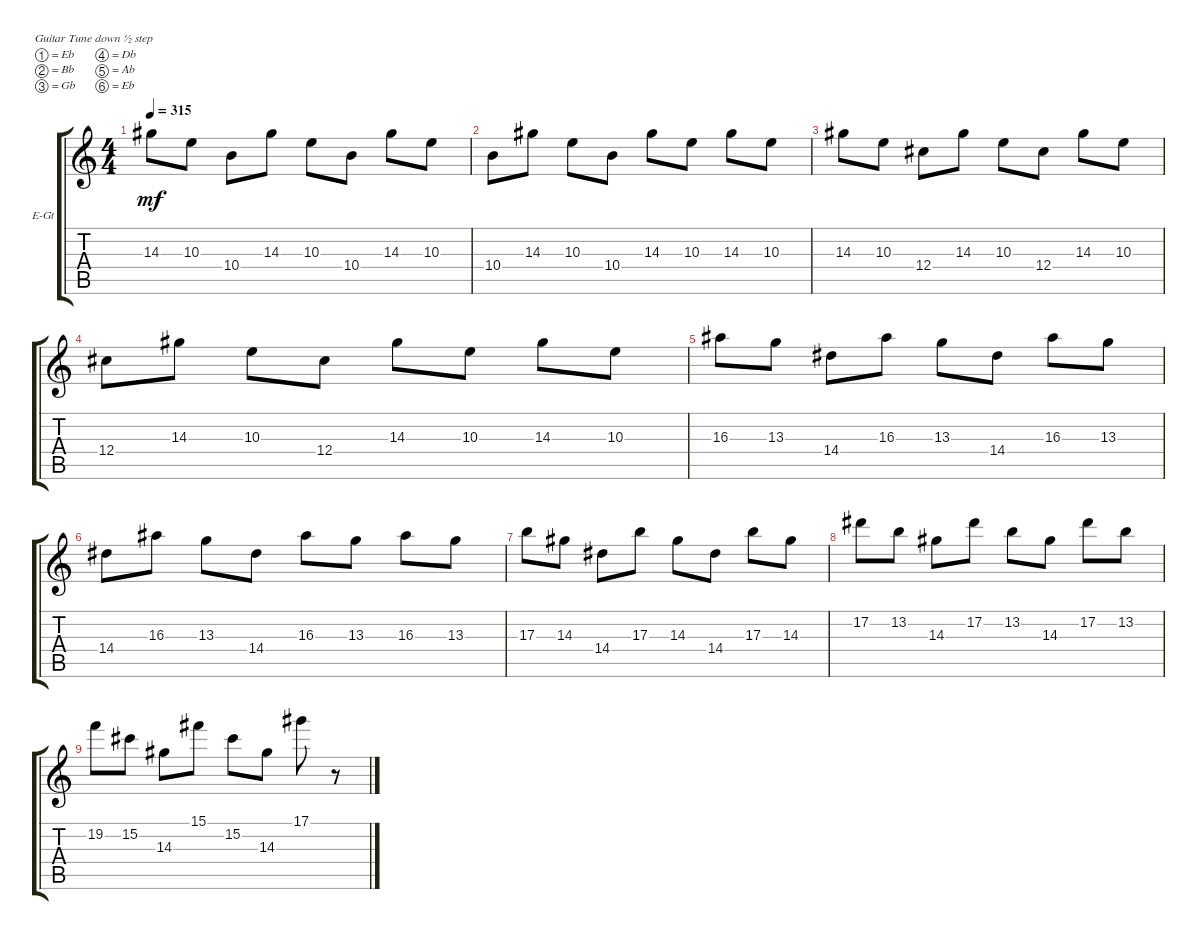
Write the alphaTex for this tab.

\bracketExtendMode groupsimilarinstruments
\firstSystemTrackNameOrientation horizontal
\otherSystemsTrackNameOrientation horizontal
\track ("solo" "E-Gt") {instrument distortionguitar}
\staff {score tabs}
\tuning (Eb4 Bb3 Gb3 Db3 Ab2 Eb2)
\ts (4 4)
\tempo 315
\clef g2
\ks c
14.3.8{dy mf} 10.3.8 10.4.8 14.3.8 10.3.8 10.4.8 14.3.8 10.3.8 |
10.4.8 14.3.8 10.3.8 10.4.8 14.3.8 10.3.8 14.3.8 10.3.8 |
14.3.8 10.3.8 12.4.8 14.3.8 10.3.8 12.4.8 14.3.8 10.3.8 |
12.4.8 14.3.8 10.3.8 12.4.8 14.3.8 10.3.8 14.3.8 10.3.8 |
16.3.8 13.3.8 14.4.8 16.3.8 13.3.8 14.4.8 16.3.8 13.3.8 |
14.4.8 16.3.8 13.3.8 14.4.8 16.3.8 13.3.8 16.3.8 13.3.8 |
17.3.8 14.3.8 14.4.8 17.3.8 14.3.8 14.4.8 17.3.8 14.3.8 |
17.2.8 13.2.8 14.3.8 17.2.8 13.2.8 14.3.8 17.2.8 13.2.8 |
19.2.8 15.2.8 14.3.8 15.1.8 15.2.8 14.3.8 17.1.8 r.8
